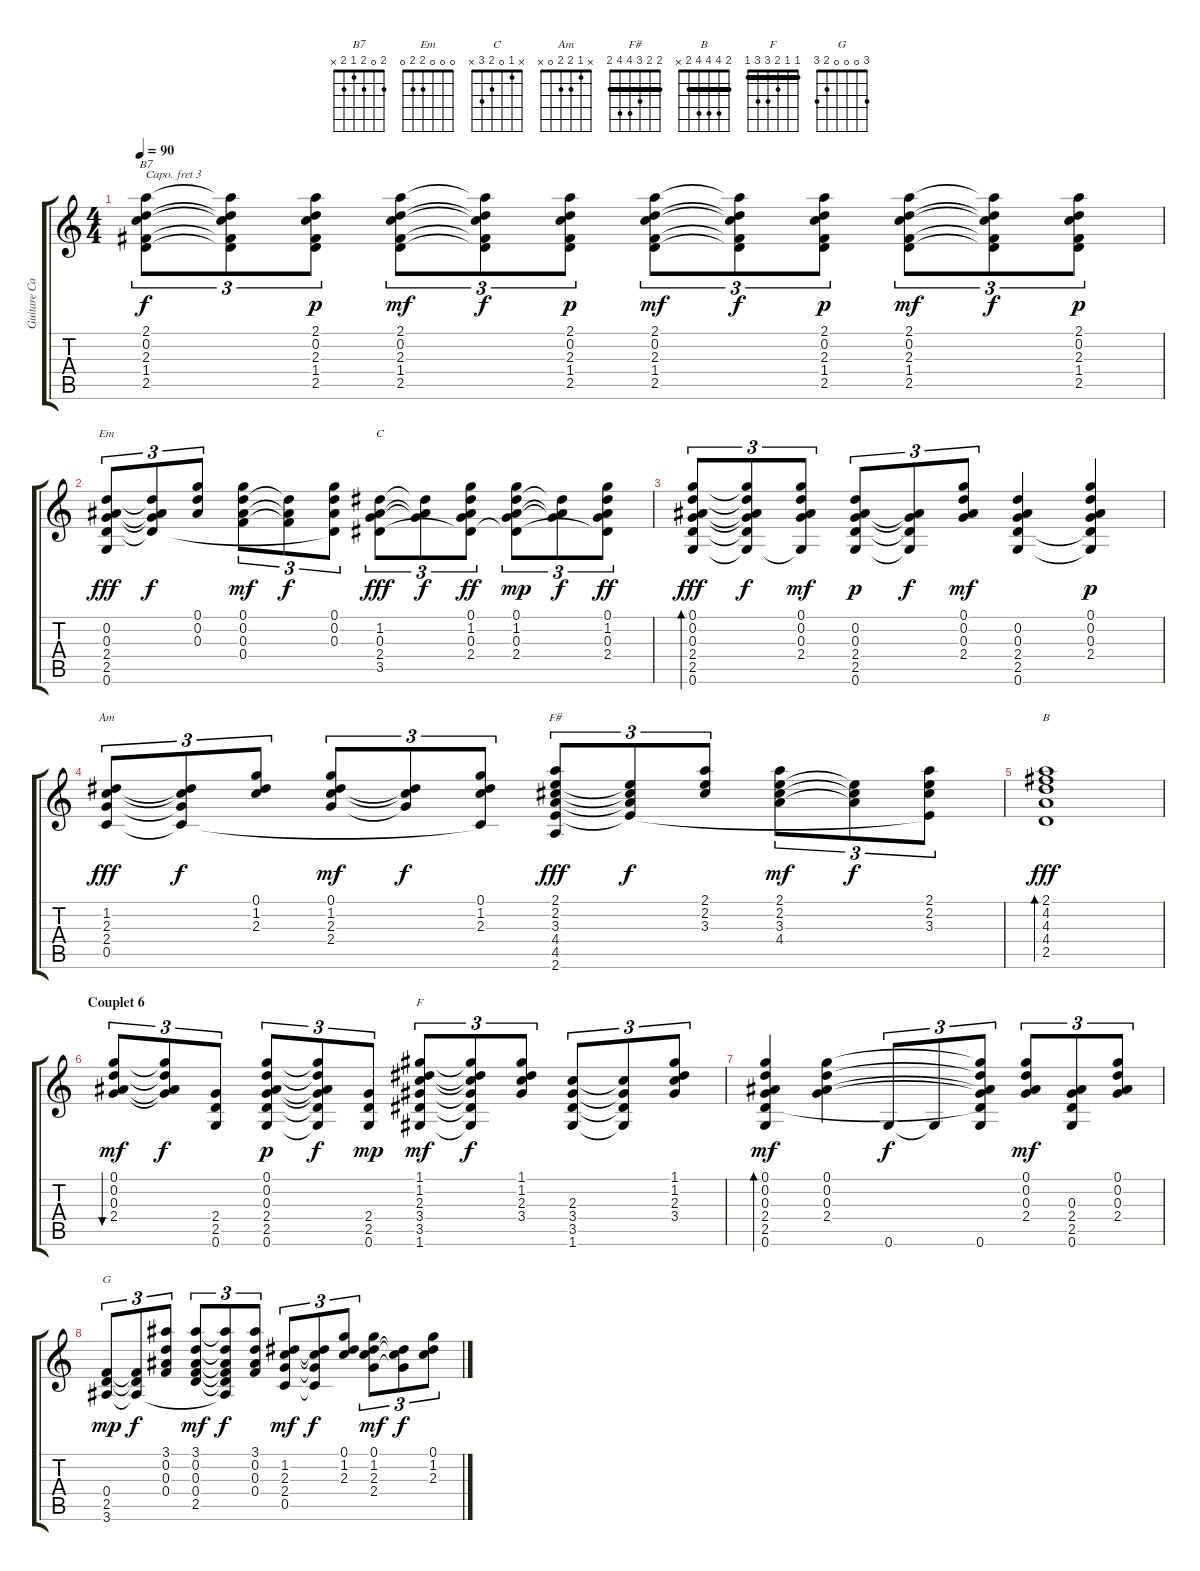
\track ("Guitare Capo 3" "Guitare Ca") {instrument acousticguitarsteel}
\staff {score tabs}
\capo 3
\tuning (E4 B3 G3 D3 A2 E2) {hide}
\chord ("B7" 2 0 2 1 2 x)
\chord ("Em" 0 0 0 2 2 0)
\chord ("C" x 1 0 2 3 x)
\chord ("Am" x 1 2 2 0 x)
\chord ("F#" 2 2 3 4 4 2) {barre 2}
\chord ("B" 2 4 4 4 2 x) {barre 2}
\chord ("F" 1 1 2 3 3 1) {barre 1}
\chord ("G" 3 0 0 0 2 3)
\ts (4 4)
\tempo 90
\clef g2
\ks c
(2.1 0.2 2.3 1.4 2.5).8{tu (3 2) ch "B7" dy f} (2.1{t} 0.2{t} 2.3{t} 1.4{t} 2.5{t}).8{tu (3 2)} (2.1 0.2 2.3 1.4 2.5).8{tu (3 2) dy p} (2.1 0.2 2.3 1.4 2.5).8{tu (3 2) dy mf} (2.1{t} 0.2{t} 2.3{t} 1.4{t} 2.5{t}).8{tu (3 2) dy f} (2.1 0.2 2.3 1.4 2.5).8{tu (3 2) dy p} (2.1 0.2 2.3 1.4 2.5).8{tu (3 2) dy mf} (2.1{t} 0.2{t} 2.3{t} 1.4{t} 2.5{t}).8{tu (3 2) dy f} (2.1 0.2 2.3 1.4 2.5).8{tu (3 2) dy p} (2.1 0.2 2.3 1.4 2.5).8{tu (3 2) dy mf} (2.1{t} 0.2{t} 2.3{t} 1.4{t} 2.5{t}).8{tu (3 2) dy f} (2.1 0.2 2.3 1.4 2.5).8{tu (3 2) dy p} |
(0.2 0.3 2.4 2.5 0.6).8{tu (3 2) ch "Em" dy fff} (0.2{t} 0.3{t} 2.4{t} 2.5{t}).8{tu (3 2) dy f} (0.1 0.2 0.3).8{tu (3 2)} (0.1 0.2 0.3 0.4).8{tu (3 2) dy mf} (0.2{t} 0.3{t} 0.4{t}).8{tu (3 2) dy f} (0.1 0.2 0.3 2.5{t}).8{tu (3 2)} (1.2 0.3 2.4 3.5).8{tu (3 2) ch "C" dy fff} (1.2{t} 0.3{t} 2.4{t}).8{tu (3 2) dy f} (0.1 1.2 0.3 2.4 3.5{t}).8{tu (3 2) dy ff} (0.1 1.2 0.3 2.4 3.5{t}).8{tu (3 2) dy mp} (1.2{t} 0.3{t} 2.4{t}).8{tu (3 2) dy f} (0.1 1.2 0.3 2.4 3.5{t}).8{tu (3 2) dy ff} |
(0.1 0.2 0.3 2.4 2.5 0.6).8{tu (3 2) bd 120 dy fff} (0.1{t} 0.2{t} 0.3{t} 2.4{t} 2.5{t} 0.6{t}).8{tu (3 2) dy f} (0.1 0.2 0.3 2.4 0.6{t}).8{tu (3 2) dy mf} (0.2 0.3 2.4 2.5 0.6).8{tu (3 2) dy p} (0.3{t} 2.4{t} 2.5{t} 0.6{t}).8{tu (3 2) dy f} (0.1 0.2 0.3 2.4).8{tu (3 2) dy mf} (0.2 0.3 2.4 2.5 0.6).4 (0.1 0.2 0.3 2.4 2.5{t} 0.6{t}).4{dy p} |
(1.2 2.3 2.4 0.5).8{tu (3 2) ch "Am" dy fff} (1.2{t} 2.3{t} 2.4{t} 0.5{t}).8{tu (3 2) dy f} (0.1 1.2 2.3).8{tu (3 2)} (0.1 1.2 2.3 2.4).8{tu (3 2) dy mf} (1.2{t} 2.3{t} 2.4{t}).8{tu (3 2) dy f} (0.1 1.2 2.3 0.5{t}).8{tu (3 2)} (2.1 2.2 3.3 4.4 4.5 2.6).8{tu (3 2) ch "F#" dy fff} (2.2{t} 3.3{t} 4.4{t} 4.5{t}).8{tu (3 2) dy f} (2.1 2.2 3.3).8{tu (3 2)} (2.1 2.2 3.3 4.4).8{tu (3 2) dy mf} (2.2{t} 3.3{t} 4.4{t}).8{tu (3 2) dy f} (2.1 2.2 3.3 4.5{t}).8{tu (3 2)} |
(2.1 4.2 4.3 4.4 2.5).1{bd 480 ch "B" dy fff} |
\section ("" "Couplet 6")
(0.1 0.2 0.3 2.4).8{tu (3 2) bu 480 dy mf} (0.1{t} 0.2{t} 0.3{t} 2.4{t}).8{tu (3 2) dy f} (2.4 2.5 0.6).8{tu (3 2)} (0.1 0.2 0.3 2.4 2.5 0.6).8{tu (3 2) dy p} (0.1{t} 0.2{t} 0.3{t} 2.4{t} 2.5{t} 0.6{t}).8{tu (3 2) dy f} (2.4 2.5 0.6).8{tu (3 2) dy mp} (1.1 1.2 2.3 3.4 3.5 1.6).8{tu (3 2) ch "F" dy mf} (1.1{t} 1.2{t} 2.3{t} 3.4{t} 3.5{t} 1.6{t}).8{tu (3 2) dy f} (1.1 1.2 2.3 3.4).8{tu (3 2)} (2.3 3.4 3.5 1.6).8{tu (3 2)} (2.3{t} 3.4{t} 3.5{t} 1.6{t}).8{tu (3 2)} (1.1 1.2 2.3 3.4).8{tu (3 2)} |
(0.1 0.2 0.3 2.4 2.5 0.6).4{bd 120 dy mf} (0.1 0.2 0.3 2.4).4 0.6.8{tu (3 2) dy f} 0.6{t}.8{tu (3 2)} (0.1{t} 0.2{t} 0.3{t} 2.4{t} 2.5{t} 0.6).8{tu (3 2)} (0.1 0.2 0.3 2.4).8{tu (3 2) dy mf} (0.3 2.4 2.5 0.6).8{tu (3 2)} (0.1 0.2 0.3 2.4).8{tu (3 2)} |
(0.4 2.5 3.6).8{tu (3 2) ch "G" dy mp} (0.4{t} 2.5{t} 3.6{t}).8{tu (3 2) dy f} (3.1 0.2 0.3 0.4).8{tu (3 2)} (3.1 0.2 0.3 0.4 2.5).8{tu (3 2) dy mf} (3.1{t} 0.2{t} 0.3{t} 0.4{t} 2.5{t} 3.6{t}).8{tu (3 2) dy f} (3.1 0.2 0.3 0.4).8{tu (3 2)} (1.2 2.3 2.4 0.5).8{tu (3 2) dy mf} (1.2{t} 2.3{t} 2.4{t} 0.5{t}).8{tu (3 2) dy f} (0.1 1.2 2.3).8{tu (3 2)} (0.1 1.2 2.3 2.4).8{tu (3 2) dy mf} (1.2{t} 2.3{t} 2.4{t}).8{tu (3 2) dy f} (0.1 1.2 2.3).8{tu (3 2)}
